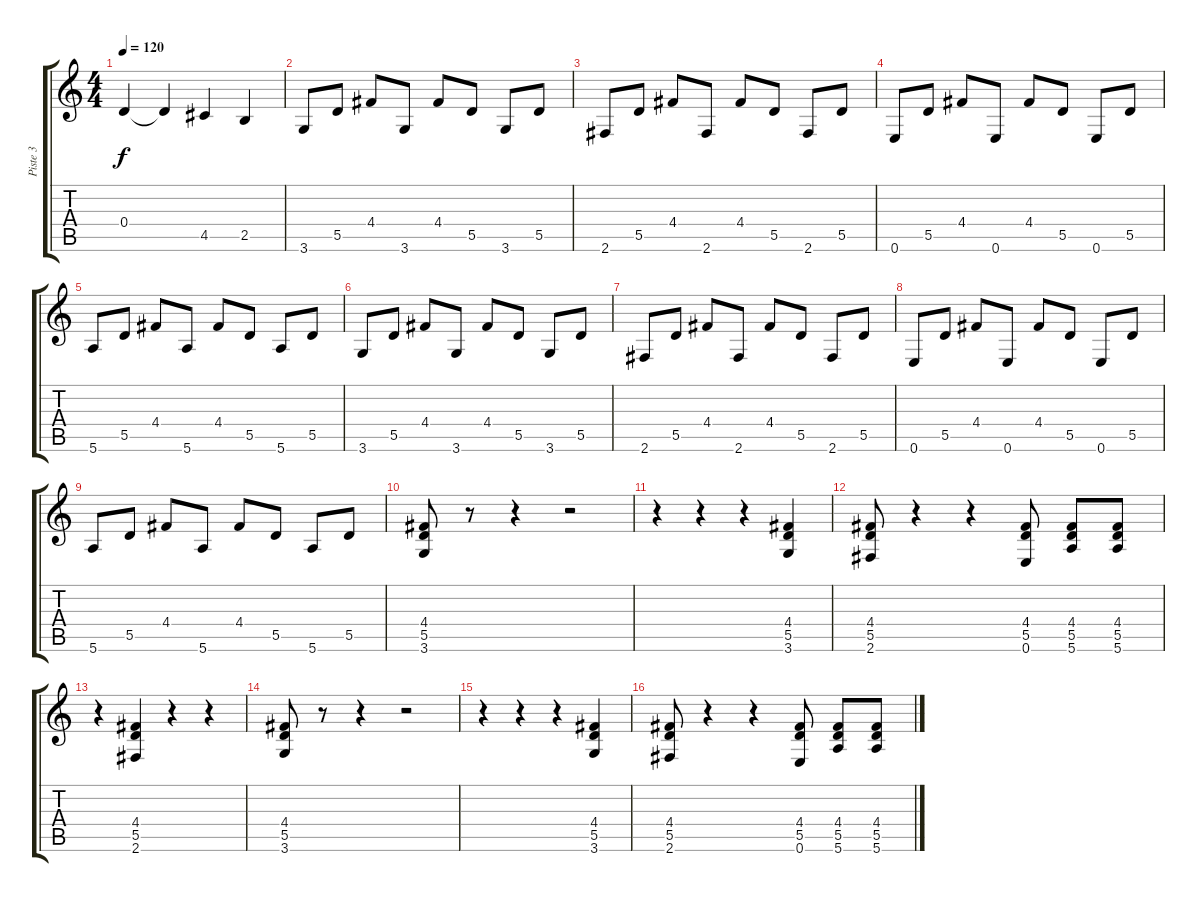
\track ("Piste 3" "Piste 3") {instrument overdrivenguitar}
\staff {score tabs}
\tuning (E4 B3 G3 D3 A2 E2) {hide}
\ts (4 4)
\tempo 120
\clef g2
\ks c
0.4.4{dy f} 0.4{t}.4 4.5.4 2.5.4 |
3.6.8 5.5.8 4.4.8 3.6.8 4.4.8 5.5.8 3.6.8 5.5.8 |
2.6.8 5.5.8 4.4.8 2.6.8 4.4.8 5.5.8 2.6.8 5.5.8 |
0.6.8 5.5.8 4.4.8 0.6.8 4.4.8 5.5.8 0.6.8 5.5.8 |
5.6.8 5.5.8 4.4.8 5.6.8 4.4.8 5.5.8 5.6.8 5.5.8 |
3.6.8 5.5.8 4.4.8 3.6.8 4.4.8 5.5.8 3.6.8 5.5.8 |
2.6.8 5.5.8 4.4.8 2.6.8 4.4.8 5.5.8 2.6.8 5.5.8 |
0.6.8 5.5.8 4.4.8 0.6.8 4.4.8 5.5.8 0.6.8 5.5.8 |
5.6.8 5.5.8 4.4.8 5.6.8 4.4.8 5.5.8 5.6.8 5.5.8 |
(4.4 5.5 3.6).8 r.8 r.4 r.2 |
r.4 r.4 r.4 (4.4 5.5 3.6).4 |
(4.4 5.5 2.6).8 r.4 r.4 (4.4 5.5 0.6).8 (4.4 5.5 5.6).8 (4.4 5.5 5.6).8 |
r.4 (4.4 5.5 2.6).4 r.4 r.4 |
(4.4 5.5 3.6).8 r.8 r.4 r.2 |
r.4 r.4 r.4 (4.4 5.5 3.6).4 |
(4.4 5.5 2.6).8 r.4 r.4 (4.4 5.5 0.6).8 (4.4 5.5 5.6).8 (4.4 5.5 5.6).8
